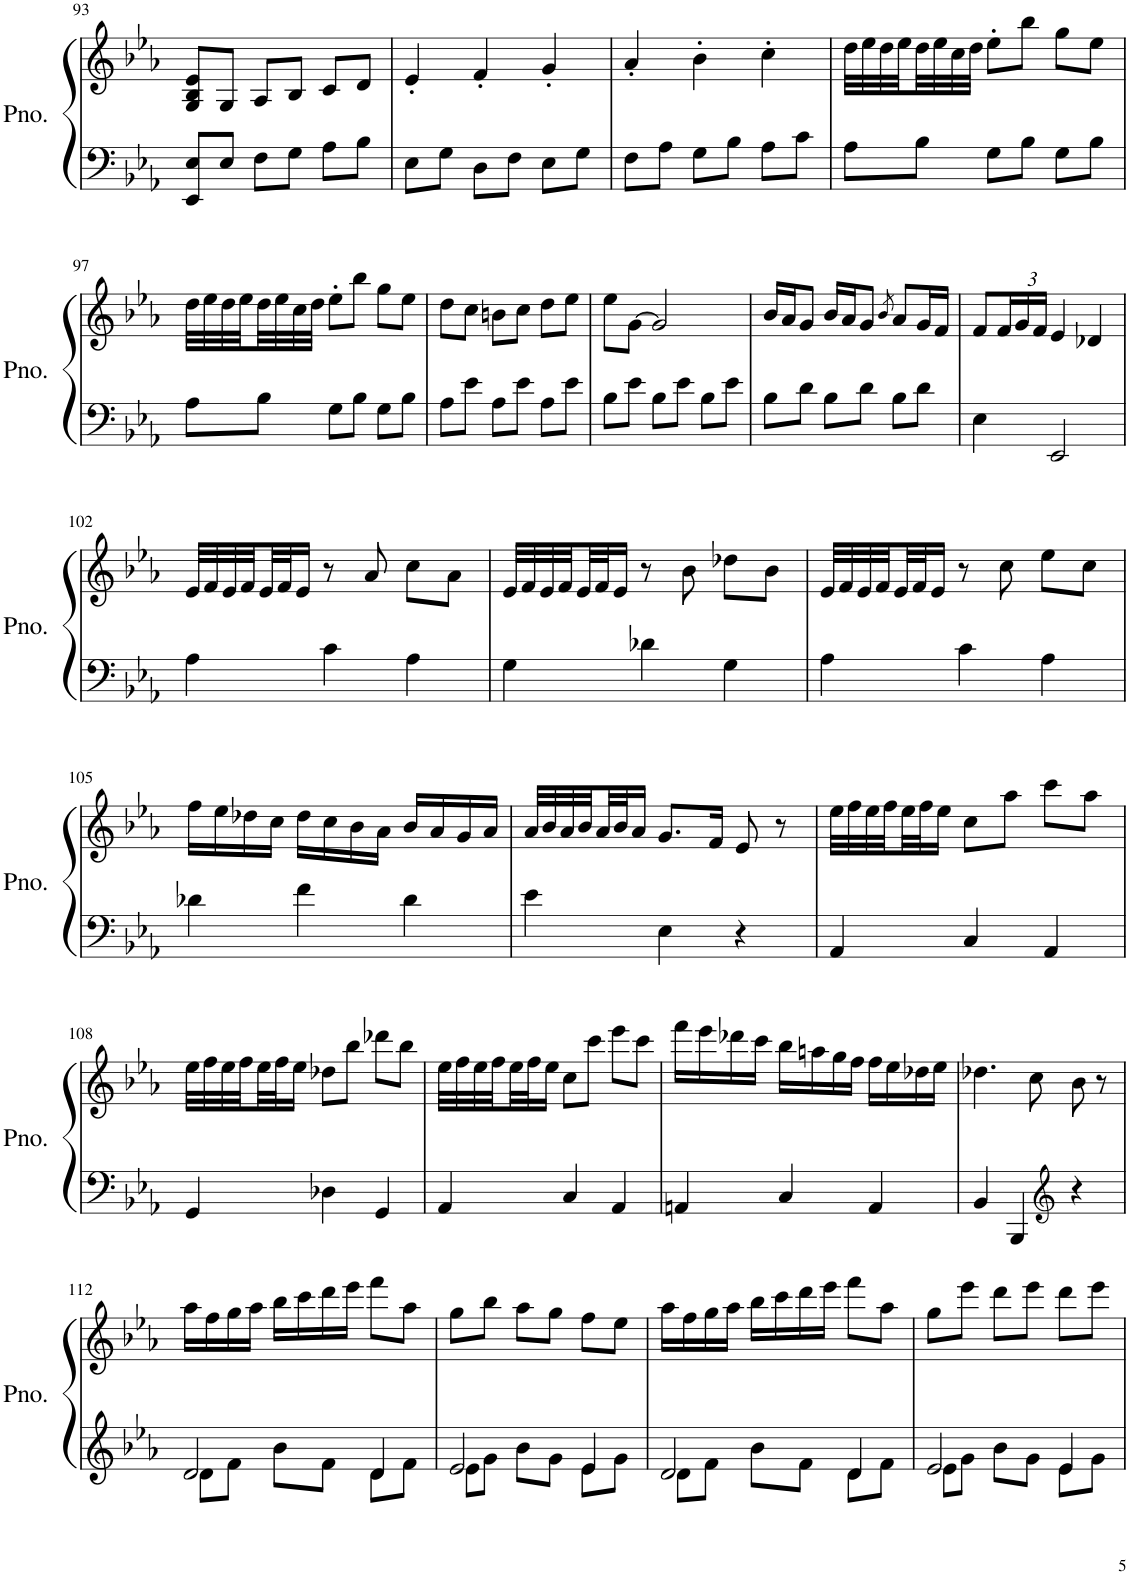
**kern	**kern
*part1	*part1
*staff2	*staff1
*I"Piano	*
*I'Pno.	*
!!LO:PB:g=z
*clefF4	*clefG2
*k[b-e-a-]	*k[b-e-a-]
*M3/4	*M3/4
=93	=93
8EE-/ 8E-/L	8G/ 8B-/ 8e-/L
8E-/J	8G/J
8F\L	8A-/L
8G\J	8B-/J
8A-\L	8c/L
8B-\J	8d/J
=94	=94
8E-\L	4e-'/
8G\J	.
8D\L	4f'/
8F\J	.
8E-\L	4g'/
8G\J	.
=95	=95
8F\L	4a-'/
8A-\J	.
8G\L	4b-'\
8B-\J	.
8A-\L	4cc'\
8c\J	.
=96	=96
8A-\L	32dd\LLL
.	32ee-\
.	32dd\
.	32ee-\
8B-\J	32dd\
.	32ee-\
.	32cc\
.	32dd\JJJ
8G\L	8ee-'\L
8B-\J	8bb-\J
8G\L	8gg\L
8B-\J	8ee-\J
!!LO:LB:g=z
=97	=97
8A-\L	32dd\LLL
.	32ee-\
.	32dd\
.	32ee-\
8B-\J	32dd\
.	32ee-\
.	32cc\
.	32dd\JJJ
8G\L	8ee-'\L
8B-\J	8bb-\J
8G\L	8gg\L
8B-\J	8ee-\J
=98	=98
8A-\L	8dd\L
8e-\J	8cc\J
8A-\L	8bn\L
8e-\J	8cc\J
8A-\L	8dd\L
8e-\J	8ee-\J
=99	=99
8B-\L	8ee-\L
8e-\J	[8g\J
8B-\L	2g/]
8e-\J	.
8B-\L	.
8e-\J	.
=100	=100
8B-\L	16b-/LL
.	16a-/J
8d\J	8g/J
8B-\L	16b-/LL
.	16a-/J
8d\J	8g/J
.	8qb-/
8B-\L	8a-/L
8d\J	16g/L
.	16f/JJ
=101	=101
4E-\	8f/L
*	*Xbrackettup
.	24f/L
.	24g/
.	24f/JJ
2EE-/	4e-/
.	4d-X/
!!LO:LB:g=z
=102	=102
4A-\	32e-/LLL
.	32f/
.	32e-/
.	32f/
.	32e-/
.	32f/J
.	16e-/JJ
4c\	8r
.	8a-/
4A-\	8cc\L
.	8a-\J
=103	=103
4G\	32e-/LLL
.	32f/
.	32e-/
.	32f/
.	32e-/
.	32f/J
.	16e-/JJ
4d-X\	8r
.	8b-\
4G\	8dd-X\L
.	8b-\J
=104	=104
4A-\	32e-/LLL
.	32f/
.	32e-/
.	32f/
.	32e-/
.	32f/J
.	16e-/JJ
4c\	8r
.	8cc\
4A-\	8ee-\L
.	8cc\J
!!LO:LB:g=z
=105	=105
4d-X\	16ff\LL
.	16ee-\
.	16dd-X\
.	16cc\JJ
4f\	16dd-\LL
.	16cc\
.	16b-\
.	16a-\JJ
4d-\	16b-/LL
.	16a-/
.	16g/
.	16a-/JJ
=106	=106
4e-\	32a-/LLL
.	32b-/
.	32a-/
.	32b-/
.	32a-/
.	32b-/J
.	16a-/JJ
4E-\	8.g/L
.	16f/Jk
4r	8e-/
.	8r
=107	=107
4AA-/	32ee-\LLL
.	32ff\
.	32ee-\
.	32ff\
.	32ee-\
.	32ff\J
.	16ee-\JJ
4C/	8cc\L
.	8aa-\J
4AA-/	8ccc\L
.	8aa-\J
!!LO:LB:g=z
=108	=108
4GG/	32ee-\LLL
.	32ff\
.	32ee-\
.	32ff\
.	32ee-\
.	32ff\J
.	16ee-\JJ
4D-X\	8dd-X\L
.	8bb-\J
4GG/	8ddd-X\L
.	8bb-\J
=109	=109
4AA-/	32ee-\LLL
.	32ff\
.	32ee-\
.	32ff\
.	32ee-\
.	32ff\J
.	16ee-\JJ
4C/	8cc\L
.	8ccc\J
4AA-/	8eee-\L
.	8ccc\J
=110	=110
4AAn/	16fff\LL
.	16eee-\
.	16ddd-X\
.	16ccc\JJ
4C/	16bb-\LL
.	16aan\
.	16gg\
.	16ff\JJ
4AA/	16ff\LL
.	16ee-\
.	16dd-X\
.	16ee-\JJ
=111	=111
4BB-/	4.dd-X\
4BBB-/	.
.	8cc\
*clefG2	*
4r	8b-\
.	8r
!!LO:LB:g=z
=112	=112
*^	*
2d/	8d\L	16aa-\LL
.	.	16ff\
.	8f\J	16gg\
.	.	16aa-\JJ
.	8b-\L	16bb-\LL
.	.	16ccc\
.	8f\J	16ddd\
.	.	16eee-\JJ
4d/	8d\L	8fff\L
.	8f\J	8aa-\J
=113	=113	=113
2e-/	8e-\L	8gg\L
.	8g\J	8bb-\J
.	8b-\L	8aa-\L
.	8g\J	8gg\J
4e-/	8e-\L	8ff\L
.	8g\J	8ee-\J
=114	=114	=114
2d/	8d\L	16aa-\LL
.	.	16ff\
.	8f\J	16gg\
.	.	16aa-\JJ
.	8b-\L	16bb-\LL
.	.	16ccc\
.	8f\J	16ddd\
.	.	16eee-\JJ
4d/	8d\L	8fff\L
.	8f\J	8aa-\J
=115	=115	=115
2e-/	8e-\L	8gg\L
.	8g\J	8eee-\J
.	8b-\L	8ddd\L
.	8g\J	8eee-\J
4e-/	8e-\L	8ddd\L
.	8g\J	8eee-\J
*v	*v	*
=	=
*-	*-
